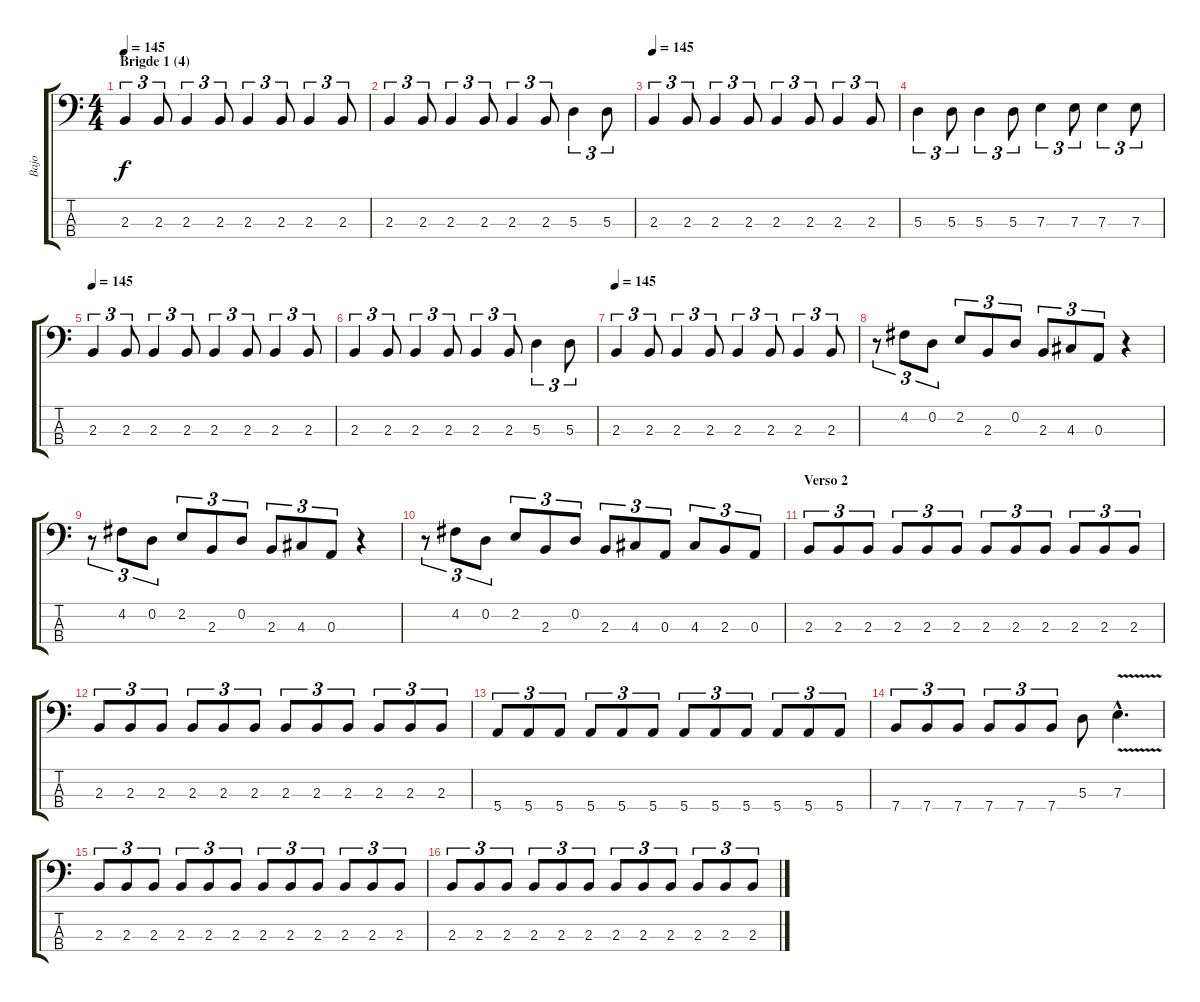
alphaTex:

\track ("Bajo" "Bajo") {instrument electricbassfinger}
\staff {score tabs}
\tuning (G2 D2 A1 E1) {hide}
\ts (4 4)
\section ("" "Brigde 1 (4)")
\tempo 145
\clef f4
\ks c
2.3.4{tu (3 2) dy f} 2.3.8{tu (3 2)} 2.3.4{tu (3 2)} 2.3.8{tu (3 2)} 2.3.4{tu (3 2)} 2.3.8{tu (3 2)} 2.3.4{tu (3 2)} 2.3.8{tu (3 2)} |
2.3.4{tu (3 2)} 2.3.8{tu (3 2)} 2.3.4{tu (3 2)} 2.3.8{tu (3 2)} 2.3.4{tu (3 2)} 2.3.8{tu (3 2)} 5.3.4{tu (3 2)} 5.3.8{tu (3 2)} |
\tempo 145
2.3.4{tu (3 2)} 2.3.8{tu (3 2)} 2.3.4{tu (3 2)} 2.3.8{tu (3 2)} 2.3.4{tu (3 2)} 2.3.8{tu (3 2)} 2.3.4{tu (3 2)} 2.3.8{tu (3 2)} |
5.3.4{tu (3 2)} 5.3.8{tu (3 2)} 5.3.4{tu (3 2)} 5.3.8{tu (3 2)} 7.3.4{tu (3 2)} 7.3.8{tu (3 2)} 7.3.4{tu (3 2)} 7.3.8{tu (3 2)} |
\tempo 145
2.3.4{tu (3 2)} 2.3.8{tu (3 2)} 2.3.4{tu (3 2)} 2.3.8{tu (3 2)} 2.3.4{tu (3 2)} 2.3.8{tu (3 2)} 2.3.4{tu (3 2)} 2.3.8{tu (3 2)} |
2.3.4{tu (3 2)} 2.3.8{tu (3 2)} 2.3.4{tu (3 2)} 2.3.8{tu (3 2)} 2.3.4{tu (3 2)} 2.3.8{tu (3 2)} 5.3.4{tu (3 2)} 5.3.8{tu (3 2)} |
\tempo 145
2.3.4{tu (3 2)} 2.3.8{tu (3 2)} 2.3.4{tu (3 2)} 2.3.8{tu (3 2)} 2.3.4{tu (3 2)} 2.3.8{tu (3 2)} 2.3.4{tu (3 2)} 2.3.8{tu (3 2)} |
r.8{tu (3 2)} 4.2.8{tu (3 2)} 0.2.8{tu (3 2)} 2.2.8{tu (3 2)} 2.3.8{tu (3 2)} 0.2.8{tu (3 2)} 2.3.8{tu (3 2)} 4.3.8{tu (3 2)} 0.3.8{tu (3 2)} r.4 |
r.8{tu (3 2)} 4.2.8{tu (3 2)} 0.2.8{tu (3 2)} 2.2.8{tu (3 2)} 2.3.8{tu (3 2)} 0.2.8{tu (3 2)} 2.3.8{tu (3 2)} 4.3.8{tu (3 2)} 0.3.8{tu (3 2)} r.4 |
r.8{tu (3 2)} 4.2.8{tu (3 2)} 0.2.8{tu (3 2)} 2.2.8{tu (3 2)} 2.3.8{tu (3 2)} 0.2.8{tu (3 2)} 2.3.8{tu (3 2)} 4.3.8{tu (3 2)} 0.3.8{tu (3 2)} 4.3.8{tu (3 2)} 2.3.8{tu (3 2)} 0.3.8{tu (3 2)} |
\section ("" "Verso 2")
2.3.8{tu (3 2)} 2.3.8{tu (3 2)} 2.3.8{tu (3 2)} 2.3.8{tu (3 2)} 2.3.8{tu (3 2)} 2.3.8{tu (3 2)} 2.3.8{tu (3 2)} 2.3.8{tu (3 2)} 2.3.8{tu (3 2)} 2.3.8{tu (3 2)} 2.3.8{tu (3 2)} 2.3.8{tu (3 2)} |
2.3.8{tu (3 2)} 2.3.8{tu (3 2)} 2.3.8{tu (3 2)} 2.3.8{tu (3 2)} 2.3.8{tu (3 2)} 2.3.8{tu (3 2)} 2.3.8{tu (3 2)} 2.3.8{tu (3 2)} 2.3.8{tu (3 2)} 2.3.8{tu (3 2)} 2.3.8{tu (3 2)} 2.3.8{tu (3 2)} |
5.4.8{tu (3 2)} 5.4.8{tu (3 2)} 5.4.8{tu (3 2)} 5.4.8{tu (3 2)} 5.4.8{tu (3 2)} 5.4.8{tu (3 2)} 5.4.8{tu (3 2)} 5.4.8{tu (3 2)} 5.4.8{tu (3 2)} 5.4.8{tu (3 2)} 5.4.8{tu (3 2)} 5.4.8{tu (3 2)} |
7.4.8{tu (3 2)} 7.4.8{tu (3 2)} 7.4.8{tu (3 2)} 7.4.8{tu (3 2)} 7.4.8{tu (3 2)} 7.4.8{tu (3 2)} 5.3.8 7.3{v hac}.4{d} |
2.3.8{tu (3 2)} 2.3.8{tu (3 2)} 2.3.8{tu (3 2)} 2.3.8{tu (3 2)} 2.3.8{tu (3 2)} 2.3.8{tu (3 2)} 2.3.8{tu (3 2)} 2.3.8{tu (3 2)} 2.3.8{tu (3 2)} 2.3.8{tu (3 2)} 2.3.8{tu (3 2)} 2.3.8{tu (3 2)} |
2.3.8{tu (3 2)} 2.3.8{tu (3 2)} 2.3.8{tu (3 2)} 2.3.8{tu (3 2)} 2.3.8{tu (3 2)} 2.3.8{tu (3 2)} 2.3.8{tu (3 2)} 2.3.8{tu (3 2)} 2.3.8{tu (3 2)} 2.3.8{tu (3 2)} 2.3.8{tu (3 2)} 2.3.8{tu (3 2)}
